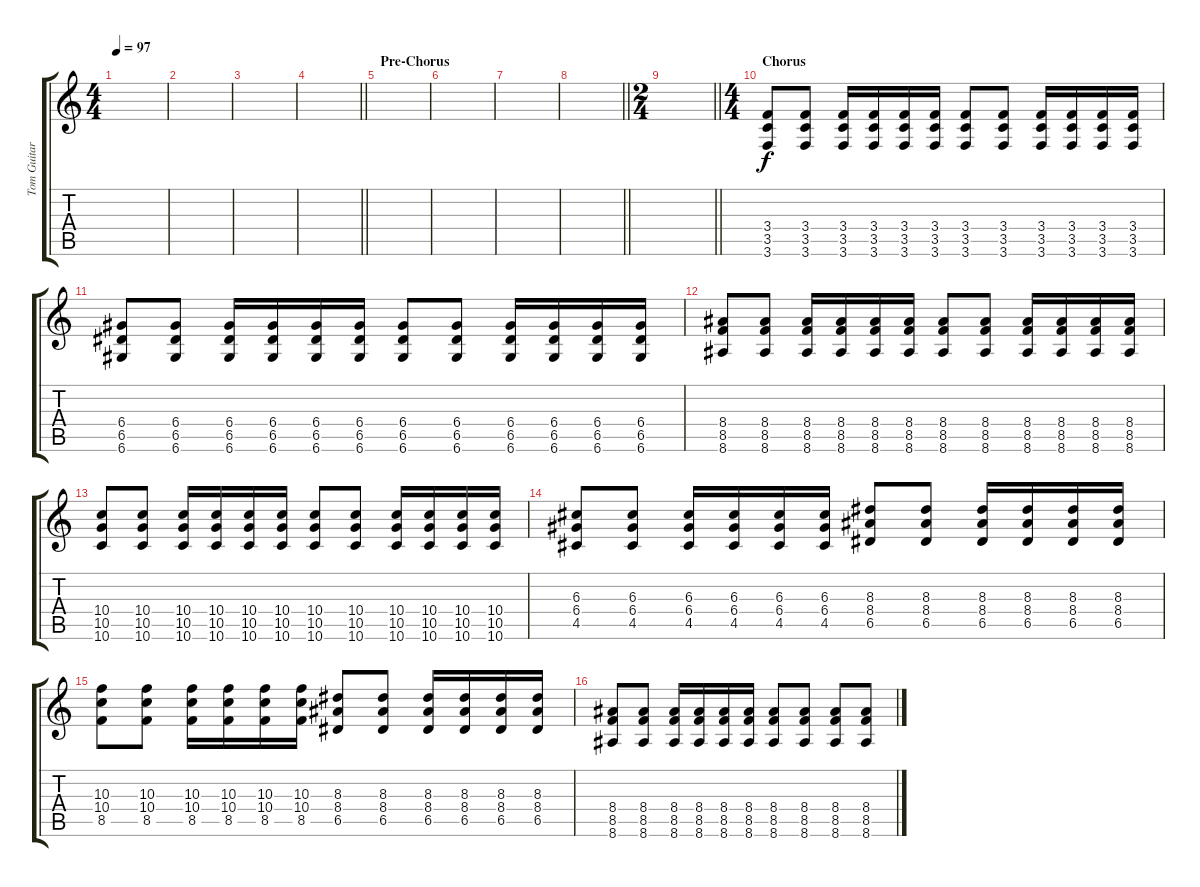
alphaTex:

\track ("Tom Guitar" "Tom Guitar") {instrument distortionguitar}
\staff {score tabs}
\tuning (E4 B3 G3 D3 A2 D2) {hide}
\ts (4 4)
\tempo 97
\clef g2
\ks c
|
|
|
\barLineRight lightlight
|
\section ("" "Pre-Chorus")
|
|
|
\barLineRight lightlight
|
\ts (2 4)
\barLineRight lightlight
|
\ts (4 4)
\section ("" "Chorus")
(3.4 3.5 3.6).8 (3.4 3.5 3.6).8 (3.4 3.5 3.6).16 (3.4 3.5 3.6).16 (3.4 3.5 3.6).16 (3.4 3.5 3.6).16 (3.4 3.5 3.6).8 (3.4 3.5 3.6).8 (3.4 3.5 3.6).16 (3.4 3.5 3.6).16 (3.4 3.5 3.6).16 (3.4 3.5 3.6).16 |
(6.4 6.5 6.6).8 (6.4 6.5 6.6).8 (6.4 6.5 6.6).16 (6.4 6.5 6.6).16 (6.4 6.5 6.6).16 (6.4 6.5 6.6).16 (6.4 6.5 6.6).8 (6.4 6.5 6.6).8 (6.4 6.5 6.6).16 (6.4 6.5 6.6).16 (6.4 6.5 6.6).16 (6.4 6.5 6.6).16 |
(8.4 8.5 8.6).8 (8.4 8.5 8.6).8 (8.4 8.5 8.6).16 (8.4 8.5 8.6).16 (8.4 8.5 8.6).16 (8.4 8.5 8.6).16 (8.4 8.5 8.6).8 (8.4 8.5 8.6).8 (8.4 8.5 8.6).16 (8.4 8.5 8.6).16 (8.4 8.5 8.6).16 (8.4 8.5 8.6).16 |
(10.4 10.5 10.6).8 (10.4 10.5 10.6).8 (10.4 10.5 10.6).16 (10.4 10.5 10.6).16 (10.4 10.5 10.6).16 (10.4 10.5 10.6).16 (10.4 10.5 10.6).8 (10.4 10.5 10.6).8 (10.4 10.5 10.6).16 (10.4 10.5 10.6).16 (10.4 10.5 10.6).16 (10.4 10.5 10.6).16 |
(6.3 6.4 4.5).8 (6.3 6.4 4.5).8 (6.3 6.4 4.5).16 (6.3 6.4 4.5).16 (6.3 6.4 4.5).16 (6.3 6.4 4.5).16 (8.3 8.4 6.5).8 (8.3 8.4 6.5).8 (8.3 8.4 6.5).16 (8.3 8.4 6.5).16 (8.3 8.4 6.5).16 (8.3 8.4 6.5).16 |
(10.3 10.4 8.5).8 (10.3 10.4 8.5).8 (10.3 10.4 8.5).16 (10.3 10.4 8.5).16 (10.3 10.4 8.5).16 (10.3 10.4 8.5).16 (8.3 8.4 6.5).8 (8.3 8.4 6.5).8 (8.3 8.4 6.5).16 (8.3 8.4 6.5).16 (8.3 8.4 6.5).16 (8.3 8.4 6.5).16 |
(8.4 8.5 8.6).8 (8.4 8.5 8.6).8 (8.4 8.5 8.6).16 (8.4 8.5 8.6).16 (8.4 8.5 8.6).16 (8.4 8.5 8.6).16 (8.4 8.5 8.6).8 (8.4 8.5 8.6).8 (8.4 8.5 8.6).8 (8.4 8.5 8.6).8
